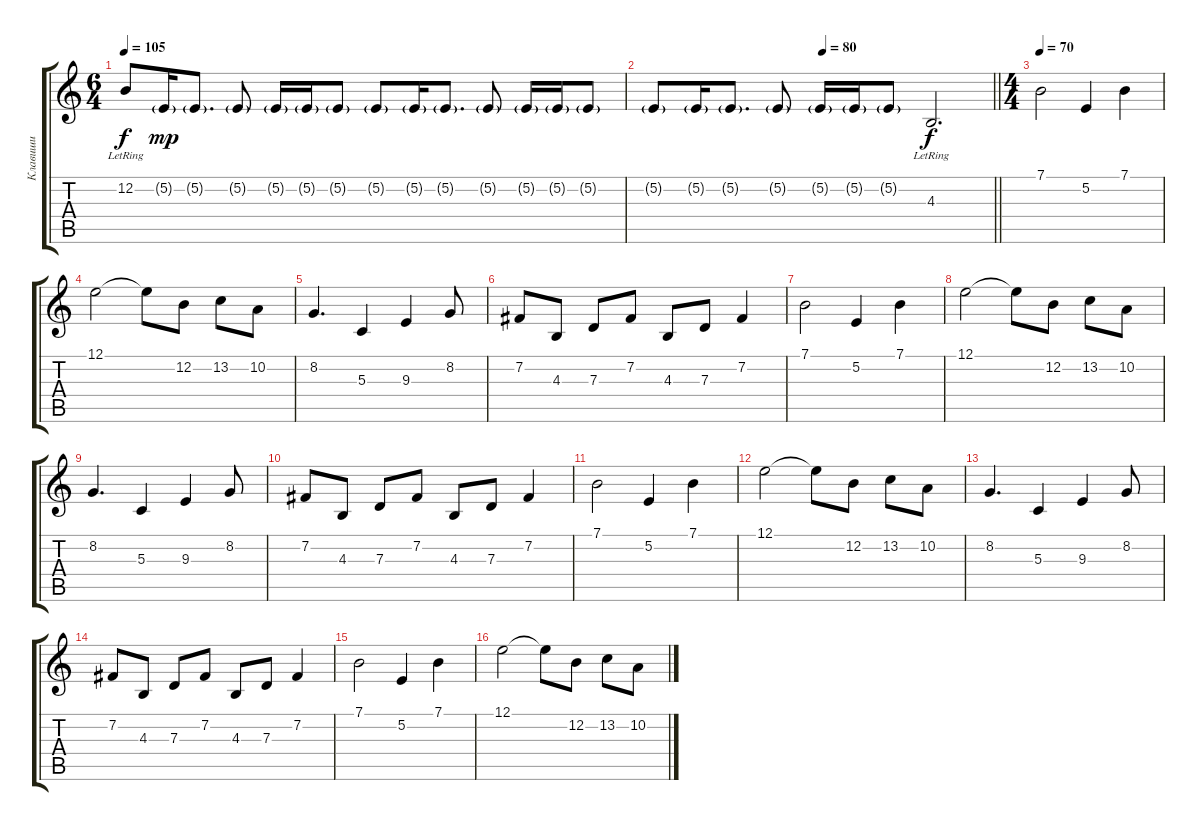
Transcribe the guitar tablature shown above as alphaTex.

\track ("Клавиши" "Клавиши") {instrument stringensemble1}
\staff {score tabs}
\tuning (E4 B3 G3 D3 A2 E2) {hide}
\ts (6 4)
\tempo 105
\clef g2
\ks c
12.2{lr}.8{dy f} 5.2{g}.16{dy mp} 5.2{g}.8{d} 5.2{g}.8 5.2{g}.16 5.2{g}.16 5.2{g}.8 5.2{g}.8 5.2{g}.16 5.2{g}.8{d} 5.2{g}.8 5.2{g}.16 5.2{g}.16 5.2{g}.8 |
\tempo (80 0.5)
\barLineRight lightlight
5.2{g}.8 5.2{g}.16 5.2{g}.8{d} 5.2{g}.8 5.2{g}.16 5.2{g}.16 5.2{g}.8 4.3{lr}.2{d dy f} |
\ts (4 4)
\section ("" "")
\tempo 70
7.1.2{volume 12 instrument stringensemble1} 5.2.4 7.1.4 |
12.1.2 12.1{t}.8 12.2.8 13.2.8 10.2.8 |
8.2.4{d} 5.3.4 9.3.4 8.2.8 |
7.2.8 4.3.8 7.3.8 7.2.8 4.3.8 7.3.8 7.2.4 |
7.1.2 5.2.4 7.1.4 |
12.1.2 12.1{t}.8 12.2.8 13.2.8 10.2.8 |
8.2.4{d} 5.3.4 9.3.4 8.2.8 |
7.2.8 4.3.8 7.3.8 7.2.8 4.3.8 7.3.8 7.2.4 |
7.1.2 5.2.4 7.1.4 |
12.1.2 12.1{t}.8 12.2.8 13.2.8 10.2.8 |
8.2.4{d} 5.3.4 9.3.4 8.2.8 |
7.2.8 4.3.8 7.3.8 7.2.8 4.3.8 7.3.8 7.2.4 |
7.1.2 5.2.4 7.1.4 |
12.1.2 12.1{t}.8 12.2.8 13.2.8 10.2.8
